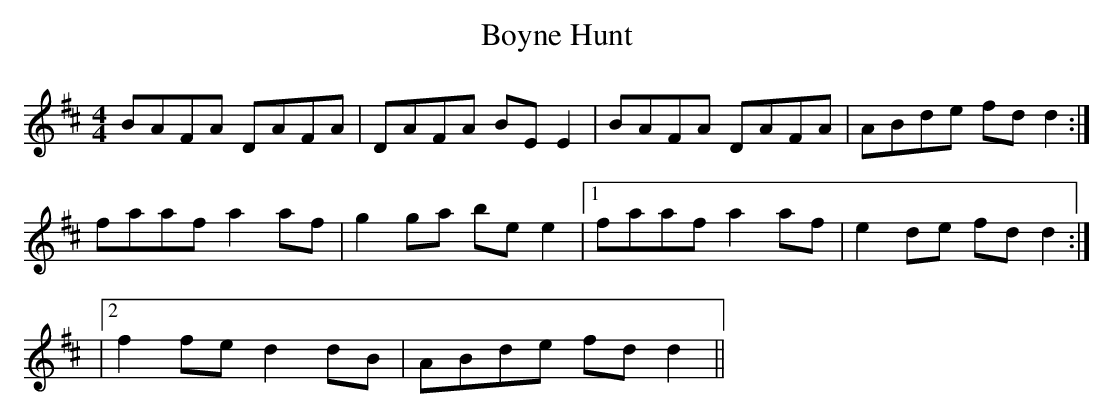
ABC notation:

X:1
T: Boyne Hunt
M: 4/4
L: 1/8
K: D
BAFA DAFA|DAFA BEE2|BAFA DAFA|ABde fd d2 :|
faaf a2 af|g2ga bee2|1 faaf a2 af|e2 de fd d2 :|
|2 f2 fe d2 dB|ABde fd d2 ||
